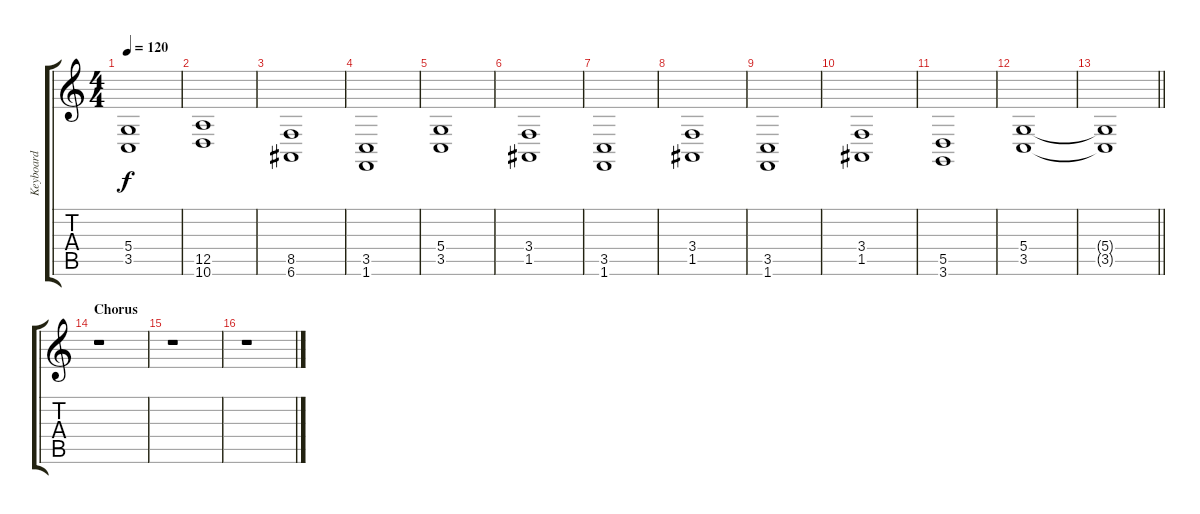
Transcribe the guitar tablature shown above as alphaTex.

\track ("Keyboard" "Keyboard") {instrument lead1square}
\staff {score tabs}
\tuning (E4 B3 G3 D3 A2 E2) {hide}
\ts (4 4)
\tempo 120
\clef g2
\ks c
(5.4 3.5).1{dy f} |
(12.5 10.6).1 |
(8.5 6.6).1 |
(3.5 1.6).1 |
(5.4 3.5).1 |
(3.4 1.5).1 |
(3.5 1.6).1 |
(3.4 1.5).1 |
(3.5 1.6).1 |
(3.4 1.5).1 |
(5.5 3.6).1 |
(5.4 3.5).1 |
\barLineRight lightlight
(5.4{t} 3.5{t}).1 |
\section ("" "Chorus")
r.1 |
r.1 |
r.1
